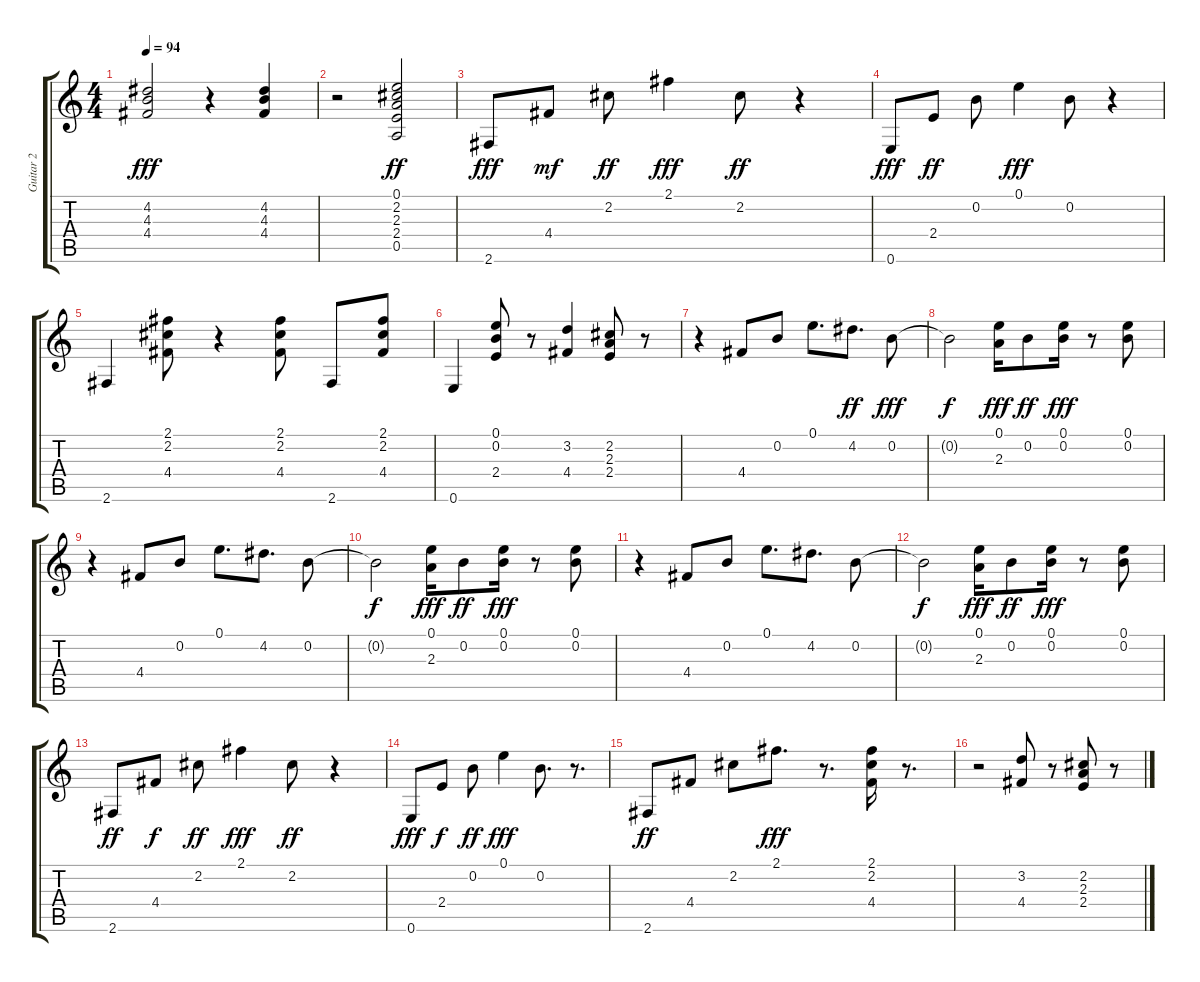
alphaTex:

\track ("Guitar 2" "Guitar 2") {instrument electricguitarjazz}
\staff {score tabs}
\tuning (E4 B3 G3 D3 A2 E2) {hide}
\ts (4 4)
\tempo 94
\clef g2
\ks c
(4.2 4.3 4.4).2{dy fff} r.4 (4.2 4.3 4.4).4 |
r.2 (0.1 2.2 2.3 2.4 0.5).2{dy ff} |
2.6.8{dy fff} 4.4.8{dy mf} 2.2.8{dy ff} 2.1.4{dy fff} 2.2.8{dy ff} r.4 |
0.6.8{dy fff} 2.4.8{dy ff} 0.2.8 0.1.4{dy fff} 0.2.8 r.4 |
2.6.4 (2.1 2.2 4.4).8 r.4 (2.1 2.2 4.4).8 2.6.8 (2.1 2.2 4.4).8 |
0.6.4 (0.1 0.2 2.4).8 r.8 (3.2 4.4).4 (2.2 2.3 2.4).8 r.8 |
r.4 4.4.8 0.2.8 0.1.8{d} 4.2.8{d dy ff} 0.2.8{dy fff} |
0.2{t}.2{dy f} (0.1 2.3).16{dy fff} 0.2.8{dy ff} (0.1 0.2).16{dy fff} r.8 (0.1 0.2).8 |
r.4 4.4.8 0.2.8 0.1.8{d} 4.2.8{d} 0.2.8 |
0.2{t}.2{dy f} (0.1 2.3).16{dy fff} 0.2.8{dy ff} (0.1 0.2).16{dy fff} r.8 (0.1 0.2).8 |
r.4 4.4.8 0.2.8 0.1.8{d} 4.2.8{d} 0.2.8 |
0.2{t}.2{dy f} (0.1 2.3).16{dy fff} 0.2.8{dy ff} (0.1 0.2).16{dy fff} r.8 (0.1 0.2).8 |
2.6.8{dy ff} 4.4.8{dy f} 2.2.8{dy ff} 2.1.4{dy fff} 2.2.8{dy ff} r.4 |
0.6.8{dy fff} 2.4.8{dy f} 0.2.8{dy ff} 0.1.4{dy fff} 0.2.8{d} r.8{d} |
2.6.8{dy ff} 4.4.8 2.2.8 2.1.8{d dy fff} r.8{d} (2.1 2.2 4.4).16 r.8{d} |
r.2 (3.2 4.4).8 r.8 (2.2 2.3 2.4).8 r.8
